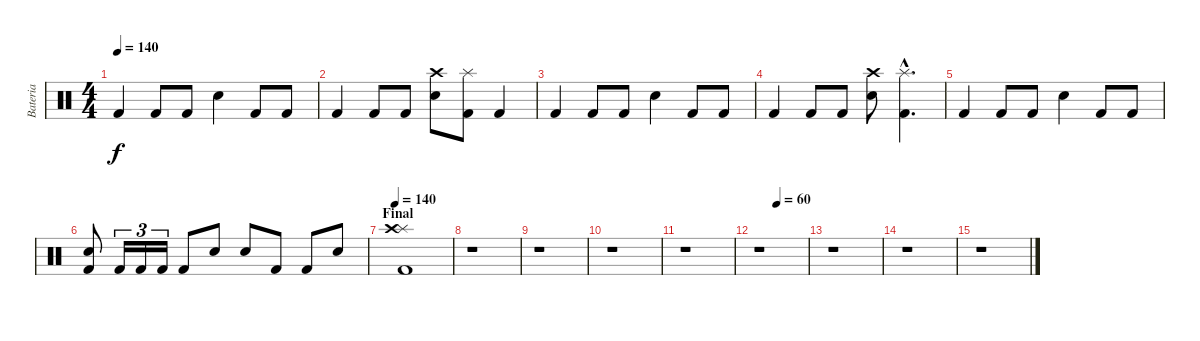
\track ("Bateria" "Bateria") {instrument percussion}
\staff {score}
\articulation defaults
\ts (4 4)
\tempo 140
\clef neutral
\ks c "Kick (hit) 2".4{dy f} "Kick (hit) 2".8 "Kick (hit) 2".8 "Electric Snare (hit)".4 "Kick (hit) 2".8 "Kick (hit) 2".8
|
"Kick (hit) 2".4 "Kick (hit) 2".8 "Kick (hit) 2".8 ("Crash high (hit)" "Electric Snare (hit)").8 ("Splash (hit)" "Kick (hit) 2").8 "Kick (hit) 2".4 |
"Kick (hit) 2".4 "Kick (hit) 2".8 "Kick (hit) 2".8 "Electric Snare (hit)".4 "Kick (hit) 2".8 "Kick (hit) 2".8 |
"Kick (hit) 2".4 "Kick (hit) 2".8 "Kick (hit) 2".8 ("Crash high (hit)" "Electric Snare (hit)").8 ("Splash (hit)"{hac} "Kick (hit) 2"{hac}).4{d} |
"Kick (hit) 2".4 "Kick (hit) 2".8 "Kick (hit) 2".8 "Electric Snare (hit)".4 "Kick (hit) 2".8 "Kick (hit) 2".8 |
("Electric Snare (hit)" "Kick (hit) 2").8 "Kick (hit) 2".16{tu (3 2)} "Kick (hit) 2".16{tu (3 2)} "Kick (hit) 2".16{tu (3 2)} "Kick (hit) 2".8 "Electric Snare (hit)".8 "Electric Snare (hit)".8 "Kick (hit) 2".8 "Kick (hit) 2".8 "Electric Snare (hit)".8 |
\section ("" "Final")
\tempo 140
("Splash (hit)" "Crash high (hit)" "Kick (hit) 2").1{volume 14} |
r.1 |
r.1 |
r.1 |
r.1 |
\tempo (60 0.375)
r.1 |
r.1 |
r.1 |
r.1
